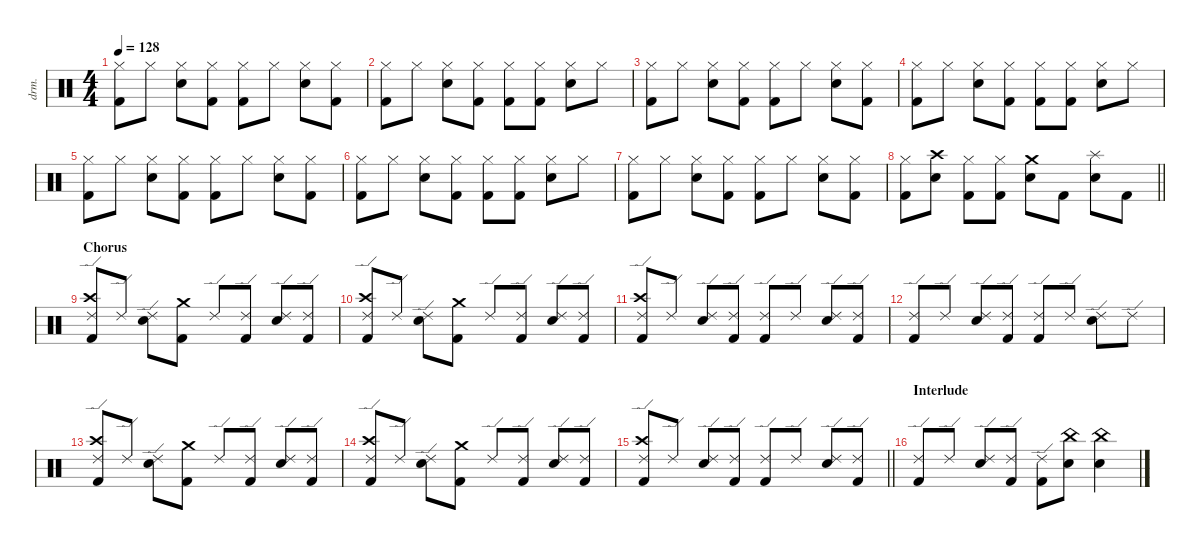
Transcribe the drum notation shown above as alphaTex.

\defaultSystemsLayout 4
\hideDynamics
\bracketExtendMode nobrackets
\otherSystemsTrackNameOrientation horizontal
\track ("Drums(Steven)" "drm.") {instrument percussion}
\staff {score}
\articulation defaults
\ts (4 4)
\tempo 128
\clef neutral
\ks c
("Hi-Hat (closed)" "Kick (hit) 2").8{dy f} "Hi-Hat (closed)".8 ("Hi-Hat (closed)" "Snare (hit) 2").8 ("Hi-Hat (closed)" "Kick (hit) 2").8 ("Hi-Hat (closed)" "Kick (hit) 2").8 "Hi-Hat (closed)".8 ("Hi-Hat (closed)" "Snare (hit) 2").8 ("Hi-Hat (closed)" "Kick (hit) 2").8 |
("Hi-Hat (closed)" "Kick (hit) 2").8 "Hi-Hat (closed)".8 ("Hi-Hat (closed)" "Snare (hit) 2").8 ("Hi-Hat (closed)" "Kick (hit) 2").8 ("Hi-Hat (closed)" "Kick (hit) 2").8 ("Hi-Hat (closed)" "Kick (hit) 2").8 ("Hi-Hat (closed)" "Snare (hit) 2").8 "Hi-Hat (closed)".8 |
("Hi-Hat (closed)" "Kick (hit) 2").8 "Hi-Hat (closed)".8 ("Hi-Hat (closed)" "Snare (hit) 2").8 ("Hi-Hat (closed)" "Kick (hit) 2").8 ("Hi-Hat (closed)" "Kick (hit) 2").8 "Hi-Hat (closed)".8 ("Hi-Hat (closed)" "Snare (hit) 2").8 ("Hi-Hat (closed)" "Kick (hit) 2").8 |
("Hi-Hat (closed)" "Kick (hit) 2").8 "Hi-Hat (closed)".8 ("Hi-Hat (closed)" "Snare (hit) 2").8 ("Hi-Hat (closed)" "Kick (hit) 2").8 ("Hi-Hat (closed)" "Kick (hit) 2").8 ("Hi-Hat (closed)" "Kick (hit) 2").8 ("Hi-Hat (closed)" "Snare (hit) 2").8 "Hi-Hat (closed)".8 |
("Hi-Hat (closed)" "Kick (hit) 2").8 "Hi-Hat (closed)".8 ("Hi-Hat (closed)" "Snare (hit) 2").8 ("Hi-Hat (closed)" "Kick (hit) 2").8 ("Hi-Hat (closed)" "Kick (hit) 2").8 "Hi-Hat (closed)".8 ("Hi-Hat (closed)" "Snare (hit) 2").8 ("Hi-Hat (closed)" "Kick (hit) 2").8 |
("Hi-Hat (closed)" "Kick (hit) 2").8 "Hi-Hat (closed)".8 ("Hi-Hat (closed)" "Snare (hit) 2").8 ("Hi-Hat (closed)" "Kick (hit) 2").8 ("Hi-Hat (closed)" "Kick (hit) 2").8 ("Hi-Hat (closed)" "Kick (hit) 2").8 ("Hi-Hat (closed)" "Snare (hit) 2").8 "Hi-Hat (closed)".8 |
("Hi-Hat (closed)" "Kick (hit) 2").8 "Hi-Hat (closed)".8 ("Hi-Hat (closed)" "Snare (hit) 2").8 ("Hi-Hat (closed)" "Kick (hit) 2").8 ("Hi-Hat (closed)" "Kick (hit) 2").8 "Hi-Hat (closed)".8 ("Hi-Hat (closed)" "Snare (hit) 2").8 ("Hi-Hat (closed)" "Kick (hit) 2").8 |
\barLineRight lightlight
("Hi-Hat (closed)" "Kick (hit) 2").8 ("Crash high (hit)" "Snare (hit) 2").8 ("Hi-Hat (closed)" "Kick (hit) 2").8 ("Hi-Hat (closed)" "Kick (hit) 2").8 ("Crash medium (hit)" "Snare (hit) 2").8 "Kick (hit) 2".8 ("Splash (hit)" "Snare (hit) 2").8 "Kick (hit) 2".8 |
\section ("" "Chorus")
("Crash high (hit)" "Ride (edge) 2" "Kick (hit) 2").8 "Ride (edge) 2".8 ("Ride (edge) 2" "Snare (hit) 2").8 ("Crash medium (hit)" "Kick (hit) 2").8 "Ride (edge) 2".8 ("Ride (edge) 2" "Kick (hit) 2").8 ("Ride (edge) 2" "Snare (hit) 2").8 ("Ride (edge) 2" "Kick (hit) 2").8 |
("Crash high (hit)" "Ride (edge) 2" "Kick (hit) 2").8 "Ride (edge) 2".8 ("Ride (edge) 2" "Snare (hit) 2").8 ("Crash medium (hit)" "Kick (hit) 2").8 "Ride (edge) 2".8 ("Ride (edge) 2" "Kick (hit) 2").8 ("Ride (edge) 2" "Snare (hit) 2").8 ("Ride (edge) 2" "Kick (hit) 2").8 |
("Crash high (hit)" "Ride (edge) 2" "Kick (hit) 2").8 "Ride (edge) 2".8 ("Ride (edge) 2" "Snare (hit) 2").8 ("Ride (edge) 2" "Kick (hit) 2").8 ("Ride (edge) 2" "Kick (hit) 2").8 "Ride (edge) 2".8 ("Ride (edge) 2" "Snare (hit) 2").8 ("Ride (edge) 2" "Kick (hit) 2").8 |
("Ride (edge) 2" "Kick (hit) 2").8 "Ride (edge) 2".8 ("Ride (edge) 2" "Snare (hit) 2").8 ("Ride (edge) 2" "Kick (hit) 2").8 ("Ride (edge) 2" "Kick (hit) 2").8 "Ride (edge) 2".8 ("Ride (edge) 2" "Snare (hit) 2").8 "Ride (edge) 2".8 |
("Crash high (hit)" "Ride (edge) 2" "Kick (hit) 2").8 "Ride (edge) 2".8 ("Ride (edge) 2" "Snare (hit) 2").8 ("Crash medium (hit)" "Kick (hit) 2").8 "Ride (edge) 2".8 ("Ride (edge) 2" "Kick (hit) 2").8 ("Ride (edge) 2" "Snare (hit) 2").8 ("Ride (edge) 2" "Kick (hit) 2").8 |
("Crash high (hit)" "Ride (edge) 2" "Kick (hit) 2").8 "Ride (edge) 2".8 ("Ride (edge) 2" "Snare (hit) 2").8 ("Crash medium (hit)" "Kick (hit) 2").8 "Ride (edge) 2".8 ("Ride (edge) 2" "Kick (hit) 2").8 ("Ride (edge) 2" "Snare (hit) 2").8 ("Ride (edge) 2" "Kick (hit) 2").8 |
\barLineRight lightlight
("Crash high (hit)" "Ride (edge) 2" "Kick (hit) 2").8 "Ride (edge) 2".8 ("Ride (edge) 2" "Snare (hit) 2").8 ("Ride (edge) 2" "Kick (hit) 2").8 ("Ride (edge) 2" "Kick (hit) 2").8 "Ride (edge) 2".8 ("Ride (edge) 2" "Snare (hit) 2").8 ("Ride (edge) 2" "Kick (hit) 2").8 |
\section ("" "Interlude")
("Ride (edge) 2" "Kick (hit) 2").8 "Ride (edge) 2".8 ("Ride (edge) 2" "Snare (hit) 2").8 ("Ride (edge) 2" "Kick (hit) 2").8 ("Ride (edge) 2" "Kick (hit) 2").8 ("China (hit)" "Snare (hit) 2").8 ("China (hit)" "Snare (hit) 2").4
